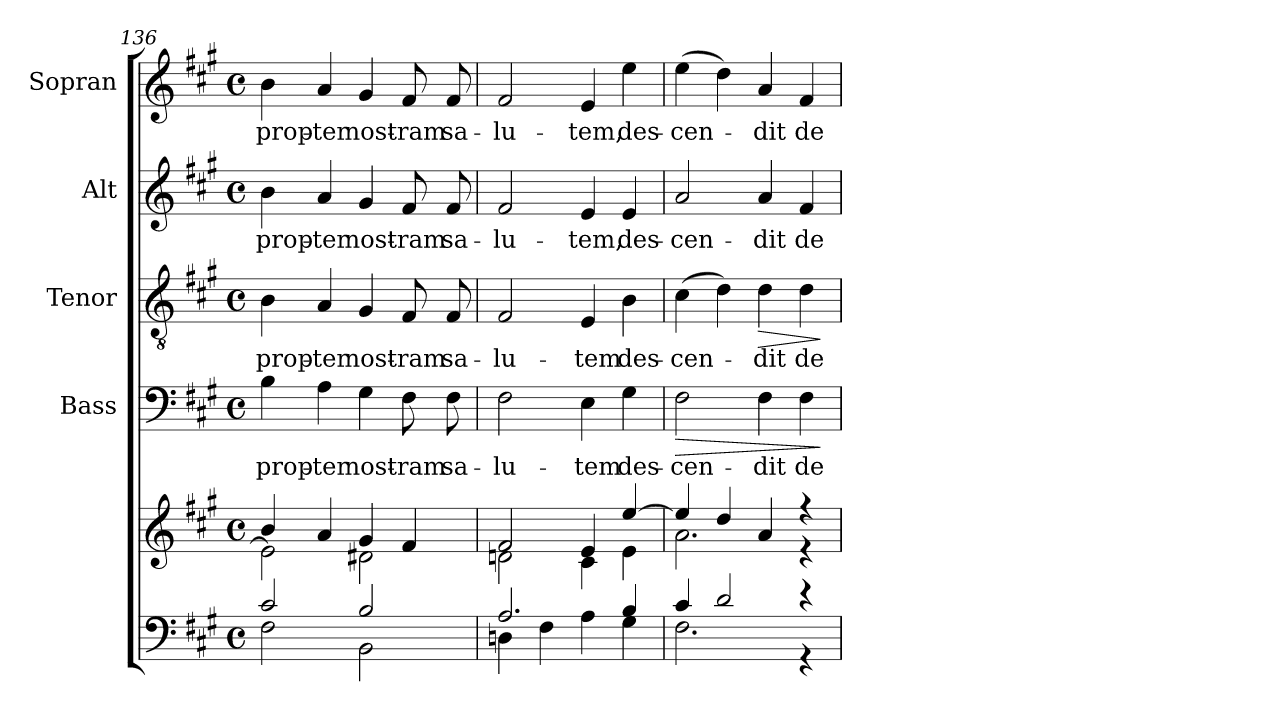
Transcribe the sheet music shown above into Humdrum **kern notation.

**kern	**kern	**kern	**text	**dynam	**kern	**text	**dynam	**kern	**text	**kern	**text
*part5	*part5	*part4	*part4	*part4	*part3	*part3	*part3	*part2	*part2	*part1	*part1
*staff6	*staff5	*staff4	*staff4	*staff4	*staff3	*staff3	*staff3	*staff2	*staff2	*staff1	*staff1
*	*	*I"Bass	*	*	*I"Tenor	*	*	*I"Alt	*	*I"Sopran	*
*	*	*I'B.	*	*	*I'T.	*	*	*I'A.	*	*I'S.	*
!!LO:LB:g=z
*clefF4	*clefG2	*clefF4	*	*	*clefGv2	*	*	*clefG2	*	*clefG2	*
*k[f#c#g#]	*k[f#c#g#]	*k[f#c#g#]	*	*	*k[f#c#g#]	*	*	*k[f#c#g#]	*	*k[f#c#g#]	*
*A:	*A:	*A:	*	*	*A:	*	*	*A:	*	*A:	*
*M4/4	*M4/4	*M4/4	*	*	*M4/4	*	*	*M4/4	*	*M4/4	*
*met(c)	*met(c)	*met(c)	*	*	*met(c)	*	*	*met(c)	*	*met(c)	*
=136	=136	=136	=136	=136	=136	=136	=136	=136	=136	=136	=136
*^	*^	*	*	*	*	*	*	*	*	*	*
!	!	!	!	!	!LO:LY:b	!	!	!LO:LY:b	!	!	!LO:LY:b	!	!LO:LY:b
2c#/	2F#\	4b/	2e\]	4B\	prop-	.	4B\	prop-	.	4b\	prop-	4b\	prop-
!	!	!	!	!	!LO:LY:b	!	!	!LO:LY:b	!	!	!LO:LY:b	!	!LO:LY:b
.	.	4a/	.	4A\	-ter	.	4A/	-ter	.	4a/	-ter	4a/	-ter
!	!	!	!	!	!LO:LY:b	!	!	!LO:LY:b	!	!	!LO:LY:b	!	!LO:LY:b
2B/	2BB\	4g#/	2d#X\	4G#\	nost-	.	4G#/	nost-	.	4g#/	nost-	4g#/	nost-
!	!	!	!	!	!LO:LY:b	!	!	!LO:LY:b	!	!	!LO:LY:b	!	!LO:LY:b
.	.	4f#/	.	8F#\	-ram	.	8F#/	-ram	.	8f#/	-ram	8f#/	-ram
!	!	!	!	!	!LO:LY:b	!	!	!LO:LY:b	!	!	!LO:LY:b	!	!LO:LY:b
.	.	.	.	8F#\	sa-	.	8F#/	sa-	.	8f#/	sa-	8f#/	sa-
=137	=137	=137	=137	=137	=137	=137	=137	=137	=137	=137	=137	=137	=137
!	!	!	!	!	!LO:LY:b	!	!	!LO:LY:b	!	!	!LO:LY:b	!	!LO:LY:b
2.A/	4Dn\	2f#/	2dn\	2F#\	-lu-	.	2F#/	-lu-	.	2f#/	-lu-	2f#/	-lu-
.	4F#\	.	.	.	.	.	.	.	.	.	.	.	.
!	!	!	!	!	!LO:LY:b	!	!	!LO:LY:b	!	!	!LO:LY:b	!	!LO:LY:b
.	4A\	4e/	4c#\	4E\	-tem	.	4E/	-tem	.	4e/	-tem,	4e/	-tem,
!	!	!	!	!	!LO:LY:b	!	!	!LO:LY:b	!	!	!LO:LY:b	!	!LO:LY:b
4B/	4G#\	[>4ee/	4e\	4G#\	des-	.	4B\	des-	.	4e/	des-	4ee\	des-
=138	=138	=138	=138	=138	=138	=138	=138	=138	=138	=138	=138	=138	=138
!	!	!	!	!	!LO:LY:b	!LO:HP:b	!	!LO:LY:b	!	!	!LO:LY:b	!	!LO:LY:b
4c#/	2.F#\	4ee/]	2.a\	2F#\	-cen-	>	(>4c#\	-cen-	.	2a/	-cen-	(>4ee\	-cen-
2d/	.	4dd/	.	.	.	.	4d\)	.	.	.	.	4dd\)	.
!	!	!	!	!	!LO:LY:b	!	!	!LO:LY:b	!LO:HP:b	!	!LO:LY:b	!	!LO:LY:b
.	.	4a/	.	4F#\	-dit	.	4d\	-dit	>	4a/	-dit	4a/	-dit
!	!	!	!	!	!LO:LY:b	!	!	!LO:LY:b	!	!	!LO:LY:b	!	!LO:LY:b
4r	4r	4r	4r	4F#\	de	.	4d\	de	.	4f#/	de	4f#/	de
*v	*v	*	*	*	*	*	*	*	*	*	*	*	*
*	*v	*v	*	*	*	*	*	*	*	*	*	*
.	.	.	.	]	.	.	]	.	.	.	.
=	=	=	=	=	=	=	=	=	=	=	=
*-	*-	*-	*-	*-	*-	*-	*-	*-	*-	*-	*-
